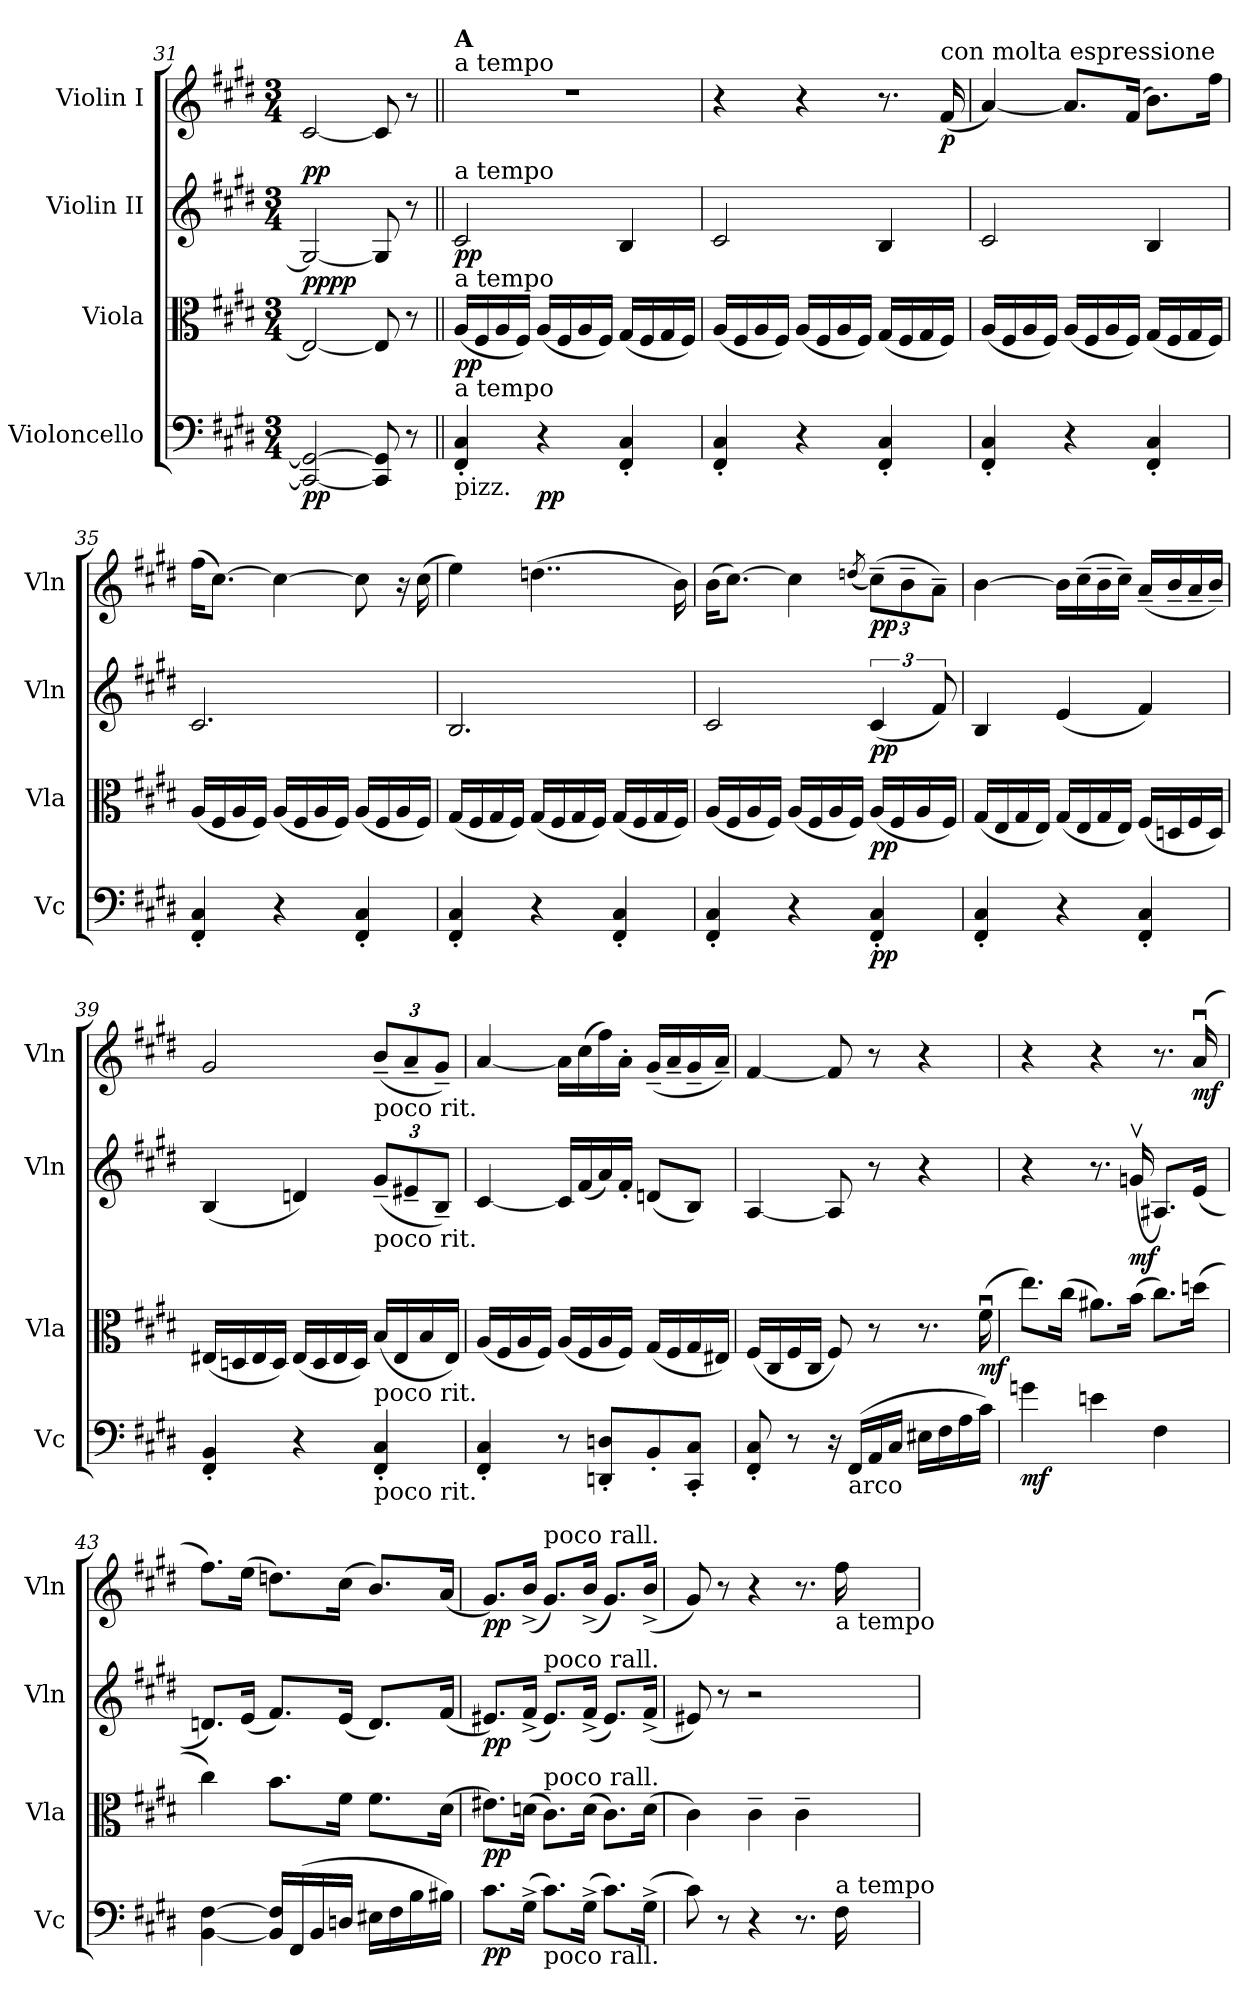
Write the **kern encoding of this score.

**kern	**dynam	**kern	**dynam	**kern	**dynam	**kern	**dynam
*part4	*part4	*part3	*part3	*part2	*part2	*part1	*part1
*staff4	*staff4	*staff3	*staff3	*staff2	*staff2	*staff1	*staff1
*I"Violoncello	*	*I"Viola	*	*I"Violin II	*	*I"Violin I	*
*I'Vc	*	*I'Vla	*	*I'Vln	*	*I'Vln	*
*clefF4	*	*clefC3	*	*clefG2	*	*clefG2	*
*k[f#c#g#d#]	*	*k[f#c#g#d#]	*	*k[f#c#g#d#]	*	*k[f#c#g#d#]	*
*M3/4	*	*M3/4	*	*M3/4	*	*M3/4	*
=31	=31	=31	=31	=31	=31	=31	=31
!	!LO:DY:b	!	!LO:DY:b	!	!	!	!
!	!	!	!LO:DY:n=1:a	!	!LO:DY:a	!	!
2CC#_/ 2GG#_/	pp	2E/_	pp pp	2G#/_	pp	[2c#/	.
8CC#]/ 8GG#]/	.	8E/]	.	8G#/]	.	8c#/]	.
8r	.	8r	.	8r	.	8r	.
=32||	=32||	=32||	=32||	=32||	=32||	=32||	=32||
!	!	!	!	!	!	!LO:TX:a:t=a tempo	!
!	!	!	!	!	!	!LO:TX:a:B:t=A	!
!	!	!	!	!LO:TX:a:t=a tempo	!	!	!
!	!	!LO:TX:a:t=a tempo	!	!	!	!	!
!LO:TX:b:t=pizz.	!	!	!	!	!	!	!
!LO:TX:a:t=a tempo	!	!	!	!	!	!	!
!	!	!	!LO:DY:b	!	!LO:DY:b	!	!
4FF#'/ 4C#'/	.	(16A/LL	pp	2c#/	pp	2.r	.
.	.	16F#/	.	.	.	.	.
.	.	16A/	.	.	.	.	.
.	.	16F#/JJ)	.	.	.	.	.
!	!LO:DY:b	!	!	!	!	!	!
4r	pp	(16A/LL	.	.	.	.	.
.	.	16F#/	.	.	.	.	.
.	.	16A/	.	.	.	.	.
.	.	16F#/JJ)	.	.	.	.	.
4FF#'/ 4C#'/	.	(16G#/LL	.	4B/	.	.	.
.	.	16F#/	.	.	.	.	.
.	.	16G#/	.	.	.	.	.
.	.	16F#/JJ)	.	.	.	.	.
!!LO:LB:g=z
=33	=33	=33	=33	=33	=33	=33	=33
4FF#'/ 4C#'/	.	(16A/LL	.	2c#/	.	4r	.
.	.	16F#/	.	.	.	.	.
.	.	16A/	.	.	.	.	.
.	.	16F#/JJ)	.	.	.	.	.
4r	.	(16A/LL	.	.	.	4r	.
.	.	16F#/	.	.	.	.	.
.	.	16A/	.	.	.	.	.
.	.	16F#/JJ)	.	.	.	.	.
4FF#'/ 4C#'/	.	(16G#/LL	.	4B/	.	8.r	.
.	.	16F#/	.	.	.	.	.
.	.	16G#/	.	.	.	.	.
!	!	!	!	!	!	!LO:TX:a:t=con molta espressione	!
!	!	!	!	!	!	!	!LO:DY:b
.	.	16F#/JJ)	.	.	.	(16f#/	p
=34	=34	=34	=34	=34	=34	=34	=34
4FF#'/ 4C#'/	.	(16A/LL	.	2c#/	.	[4a/)	.
.	.	16F#/	.	.	.	.	.
.	.	16A/	.	.	.	.	.
.	.	16F#/JJ)	.	.	.	.	.
4r	.	(16A/LL	.	.	.	8.a/L]	.
.	.	16F#/	.	.	.	.	.
.	.	16A/	.	.	.	.	.
.	.	16F#/JJ)	.	.	.	(16f#/Jk	.
4FF#'/ 4C#'/	.	(16G#/LL	.	4B/	.	8.b\L)	.
.	.	16F#/	.	.	.	.	.
.	.	16G#/	.	.	.	.	.
.	.	16F#/JJ)	.	.	.	16ff#\Jk	.
=35	=35	=35	=35	=35	=35	=35	=35
4FF#'/ 4C#'/	.	(16A/LL	.	2.c#/	.	(16ff#\KL	.
.	.	16F#/	.	.	.	[8.cc#\J)	.
.	.	16A/	.	.	.	.	.
.	.	16F#/JJ)	.	.	.	.	.
4r	.	(16A/LL	.	.	.	4cc#\_	.
.	.	16F#/	.	.	.	.	.
.	.	16A/	.	.	.	.	.
.	.	16F#/JJ)	.	.	.	.	.
4FF#'/ 4C#'/	.	(16A/LL	.	.	.	8cc#\]	.
.	.	16F#/	.	.	.	.	.
.	.	16A/	.	.	.	16r	.
.	.	16F#/JJ)	.	.	.	(16cc#\	.
!!LO:LB:g=z
=36	=36	=36	=36	=36	=36	=36	=36
4FF#'/ 4C#'/	.	(16G#/LL	.	2.B/	.	4ee\)	.
.	.	16F#/	.	.	.	.	.
.	.	16G#/	.	.	.	.	.
.	.	16F#/JJ)	.	.	.	.	.
4r	.	(16G#/LL	.	.	.	(4..ddn\	.
.	.	16F#/	.	.	.	.	.
.	.	16G#/	.	.	.	.	.
.	.	16F#/JJ)	.	.	.	.	.
4FF#'/ 4C#'/	.	(16G#/LL	.	.	.	.	.
.	.	16F#/	.	.	.	.	.
.	.	16G#/	.	.	.	.	.
.	.	16F#/JJ)	.	.	.	16b\)	.
=37	=37	=37	=37	=37	=37	=37	=37
4FF#'/ 4C#'/	.	(16A/LL	.	2c#/	.	(16b\KL	.
.	.	16F#/	.	.	.	[8.cc#\J)	.
.	.	16A/	.	.	.	.	.
.	.	16F#/JJ)	.	.	.	.	.
4r	.	(16A/LL	.	.	.	4cc#\]	.
.	.	16F#/	.	.	.	.	.
.	.	16A/	.	.	.	.	.
.	.	16F#/JJ)	.	.	.	.	.
.	.	.	.	.	.	(8qddn/	.
*	*	*	*	*	*	*Xbrackettup	*
!	!LO:DY:b	!	!LO:DY:b	!	!LO:DY:b	!	!LO:DY:b
4FF#'/ 4C#'/	pp	(16A/LL	pp	(6c#/	pp	(12cc#~\L)	pp
.	.	16F#/	.	.	.	.	.
.	.	.	.	.	.	12b~\	.
.	.	16A/	.	.	.	.	.
.	.	.	.	12f#/)	.	12a~\J)	.
.	.	16F#/JJ)	.	.	.	.	.
=38	=38	=38	=38	=38	=38	=38	=38
4FF#'/ 4C#'/	.	(16G#/LL	.	4B/	.	[4b\	.
.	.	16E/	.	.	.	.	.
.	.	16G#/	.	.	.	.	.
.	.	16E/JJ)	.	.	.	.	.
4r	.	(16G#/LL	.	(4e/	.	16b\LL]	.
.	.	16E/	.	.	.	(16cc#~\	.
.	.	16G#/	.	.	.	16b~\	.
.	.	16E/JJ)	.	.	.	16cc#~\JJ)	.
4FF#'/ 4C#'/	.	(16F#/LL	.	4f#/)	.	(16a~/LL	.
.	.	16Dn/	.	.	.	16b~/	.
.	.	16F#/	.	.	.	16a~/	.
.	.	16D/JJ)	.	.	.	16b~/JJ)	.
!!LO:PB:g=z
=39	=39	=39	=39	=39	=39	=39	=39
4FF#'/ 4BB'/	.	(16E#X/LL	.	(4B/	.	2g#/	.
.	.	16Dn/	.	.	.	.	.
.	.	16E#/	.	.	.	.	.
.	.	16D/JJ)	.	.	.	.	.
4r	.	(16E#/LL	.	4dn/)	.	.	.
.	.	16D/	.	.	.	.	.
.	.	16E#/	.	.	.	.	.
.	.	16D/JJ)	.	.	.	.	.
*	*	*	*	*Xbrackettup	*	*	*
!	!	!	!	!	!	!LO:TX:b:t=poco rit.	!
!	!	!	!	!LO:TX:b:t=poco rit.	!	!	!
!	!	!LO:TX:b:t=poco rit.	!	!	!	!	!
!LO:TX:b:t=poco rit.	!	!	!	!	!	!	!
4FF#'/ 4C#'/	.	(16B/LL	.	(12g#~/L	.	(12b~/L	.
.	.	16E#/	.	.	.	.	.
.	.	.	.	12e#X~/	.	12a~/	.
.	.	16B/	.	.	.	.	.
.	.	.	.	12B~/J)	.	12g#~/J)	.
.	.	16E#/JJ)	.	.	.	.	.
=40	=40	=40	=40	=40	=40	=40	=40
4FF#'/ 4C#'/	.	(16A/LL	.	[4c#/	.	[4a/	.
.	.	16F#/	.	.	.	.	.
.	.	16A/	.	.	.	.	.
.	.	16F#/JJ)	.	.	.	.	.
8r	.	(16A/LL	.	16c#/LL]	.	16a\LL]	.
.	.	16F#/	.	(16f#/	.	(16cc#\	.
8DDn'/ 8Dn'/L	.	16A/	.	16a/)	.	16ff#\)	.
.	.	16F#/JJ)	.	16f#'/JJ	.	16a'\JJ	.
8BB'/	.	(16G#/LL	.	(8dn/L	.	(16g#~/LL	.
.	.	16F#/	.	.	.	16a~/	.
8CC#'/ 8C#'/J	.	16G#/	.	8B/J)	.	16g#~/	.
.	.	16E#X/JJ)	.	.	.	16a~/JJ)	.
=41	=41	=41	=41	=41	=41	=41	=41
8FF#'/ 8C#'/	.	(16F#/LL	.	[4A/	.	[4f#/	.
.	.	16C#/	.	.	.	.	.
8r	.	16F#/	.	.	.	.	.
.	.	16C#/JJ	.	.	.	.	.
16r	.	8F#/)	.	8A/]	.	8f#/]	.
!LO:TX:b:t=arco	!	!	!	!	!	!	!
(16FF#/LL	.	.	.	.	.	.	.
16AA/	.	8r	.	8r	.	8r	.
16C#/JJ	.	.	.	.	.	.	.
16E#X\LL	.	8.r	.	4r	.	4r	.
16F#\	.	.	.	.	.	.	.
16A\	.	.	.	.	.	.	.
!	!	!	!LO:DY:b	!	!	!	!
16c#\JJ)	.	(16f#u\	mf	.	.	.	.
!!LO:LB:g=z
=42	=42	=42	=42	=42	=42	=42	=42
!	!LO:DY:b	!	!	!	!	!	!
4gn\	mf	8.ee\L)	.	4r	.	4r	.
.	.	(16cc#\Jk	.	.	.	.	.
4eni\	.	8.a#X\L)	.	8.r	.	4r	.
!	!	!	!	!	!LO:DY:b	!	!
.	.	(16b\Jk	.	(16gnv/	mf	.	.
4F#\	.	8.cc#\L)	.	8.A#X/L)	.	8.r	.
!	!	!	!	!	!	!	!LO:DY:b
.	.	(16ddn\Jk	.	(16e/Jk	.	(>16au/	mf
=43	=43	=43	=43	=43	=43	=43	=43
[4BB\ [4F#\	.	4cc#\)	.	8.dn/L)	.	8.ff#\L)	.
.	.	.	.	(16e/Jk	.	(16ee\Jk	.
16BB]/ 16F#]/LL	.	8.b\L	.	8.f#/L)	.	8.ddn\L)	.
(16FF#/	.	.	.	.	.	.	.
16BB/	.	.	.	.	.	.	.
16Dn/JJ	.	16f#\Jk	.	(16e/Jk	.	(16cc#\Jk	.
16E#X\LL	.	8.f#\L	.	8.d/L)	.	8.b/L)	.
16F#\	.	.	.	.	.	.	.
16B\	.	.	.	.	.	.	.
16B#X\JJ)	.	(16d#i\Jk	.	(16f#/Jk	.	(16a/Jk	.
=44	=44	=44	=44	=44	=44	=44	=44
!	!LO:DY:b	!	!LO:DY:b	!	!LO:DY:b	!	!LO:DY:b
8.c#\L	pp	8.e#X\L)	pp	8.e#X/L)	pp	8.g#/L)	pp
(16G#^\Jk	.	(16dn\Jk	.	(16f#^/Jk	.	(16b^/Jk	.
!	!	!	!	!	!	!LO:TX:a:t=poco rall.	!
!	!	!	!	!LO:TX:a:t=poco rall.	!	!	!
!	!	!LO:TX:a:t=poco rall.	!	!	!	!	!
!LO:TX:b:t=poco rall.	!	!	!	!	!	!	!
8.c#\L)	.	8.c#\L)	.	8.e#/L)	.	8.g#/L)	.
(16G#^\Jk	.	(16d\Jk	.	(16f#^/Jk	.	(16b^/Jk	.
8.c#\L)	.	8.c#\L)	.	8.e#/L)	.	8.g#/L)	.
(16G#^\Jk	.	(16d\Jk	.	(16f#^/Jk	.	(16b^/Jk	.
!!LO:LB:g=z
=45	=45	=45	=45	=45	=45	=45	=45
8c#\)	.	4c#\)	.	8e#X/)	.	8g#/)	.
8r	.	.	.	8r	.	8r	.
4r	.	4c#~\	.	2r	.	4r	.
8.r	.	4c#~\	.	.	.	8.r	.
!	!	!	!	!	!	!LO:TX:b:t=a tempo	!
!LO:TX:a:t=a tempo	!	!	!	!	!	!	!
16F#\	.	.	.	.	.	16ff#\	.
=	=	=	=	=	=	=	=
*-	*-	*-	*-	*-	*-	*-	*-
